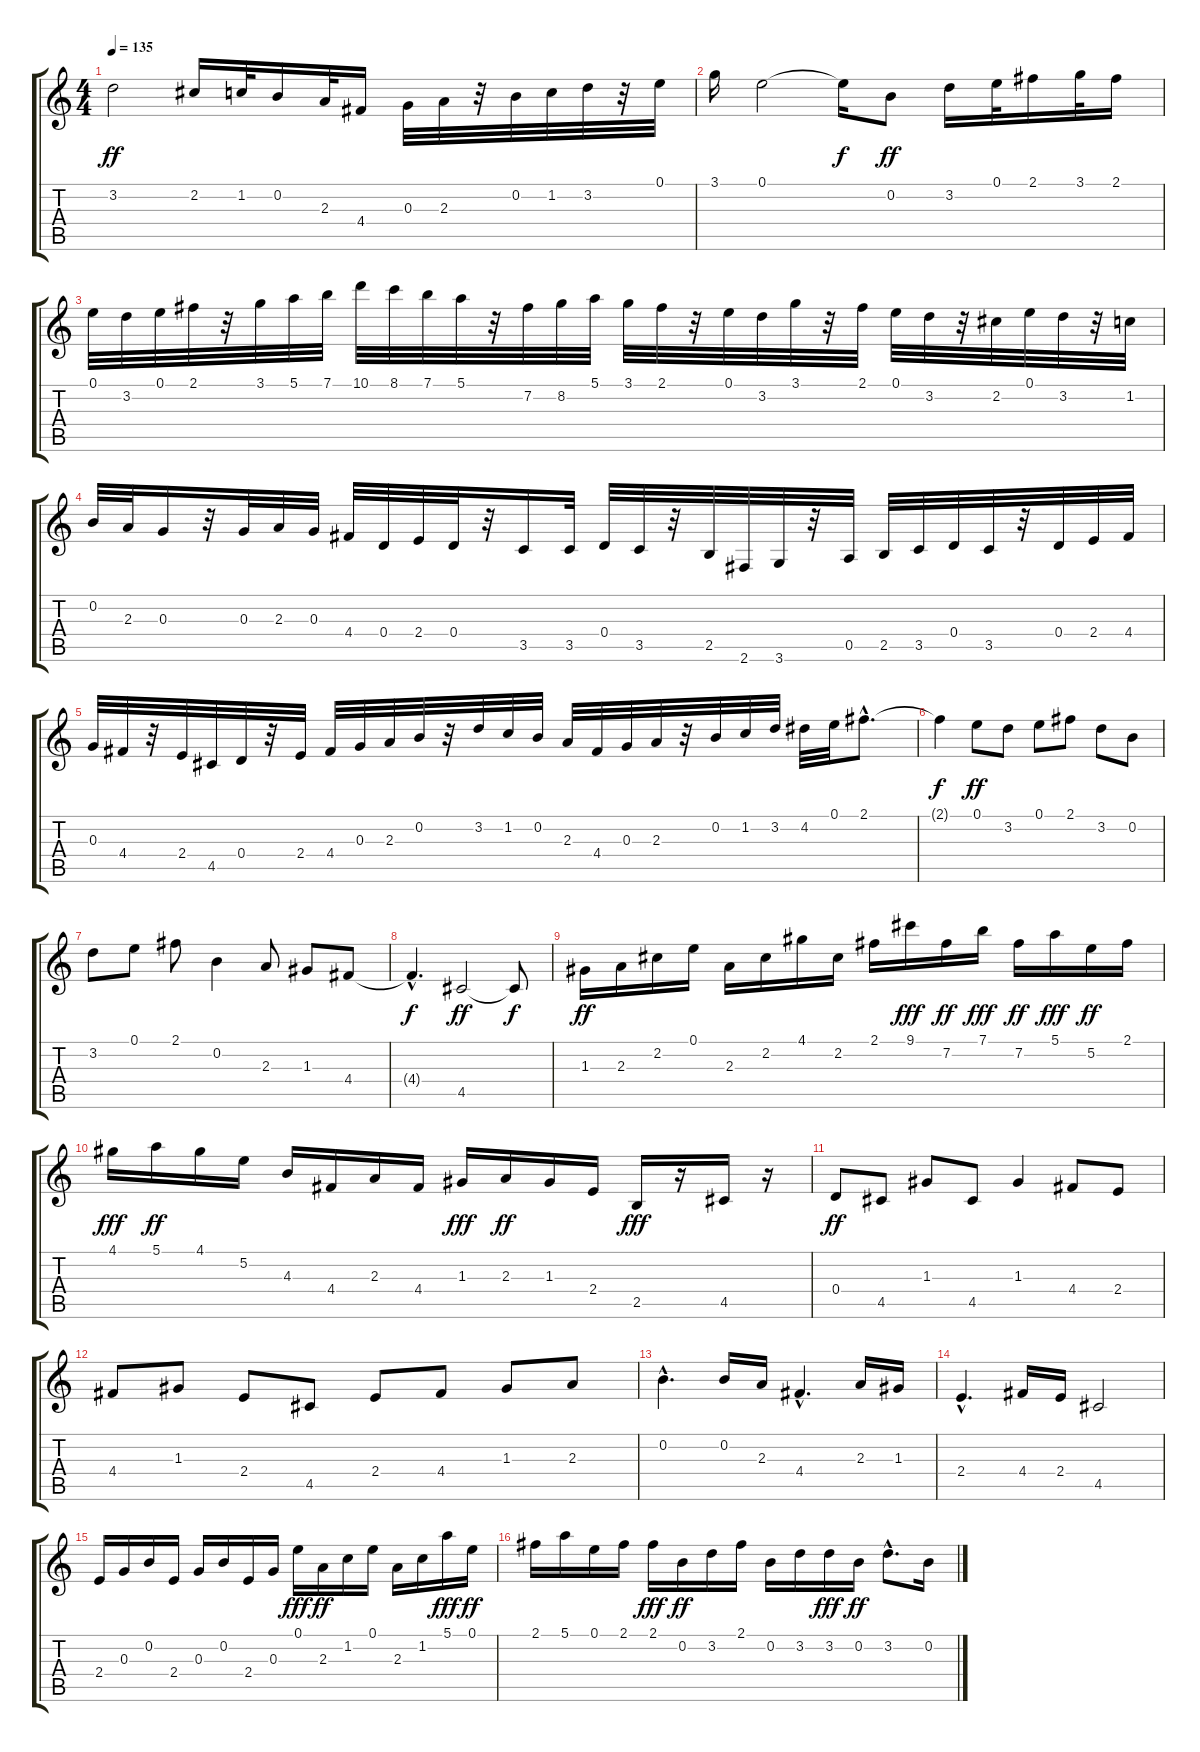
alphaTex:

\track "" {instrument acousticguitarnylon}
\staff {score tabs}
\tuning (E4 B3 G3 D3 A2 E2) {hide}
\ts (4 4)
\tempo 135
\clef g2
\ks c
3.2.2{dy ff} 2.2.16 1.2.32 0.2.16 2.3.32 4.4.16 0.3.32 2.3.32 r.32 0.2.32 1.2.32 3.2.32 r.32 0.1.32 |
3.1.16 0.1.2 0.1{t}.16{dy f} 0.2.8{dy ff} 3.2.16 0.1.32 2.1.16 3.1.32 2.1.16 |
0.1.32 3.2.32 0.1.32 2.1.32 r.32 3.1.32 5.1.32 7.1.32 10.1.32 8.1.32 7.1.32 5.1.32 r.32 7.2.32 8.2.32 5.1.32 3.1.32 2.1.32 r.32 0.1.32 3.2.32 3.1.32 r.32 2.1.32 0.1.32 3.2.32 r.32 2.2.32 0.1.32 3.2.32 r.32 1.2.32 |
0.2.32 2.3.32 0.3.16 r.32 0.3.32 2.3.32 0.3.32 4.4.32 0.4.32 2.4.32 0.4.32 r.32 3.5.16 3.5.32 0.4.32 3.5.32 r.32 2.5.32 2.6.32 3.6.32 r.32 0.5.32 2.5.32 3.5.32 0.4.32 3.5.32 r.32 0.4.32 2.4.32 4.4.32 |
0.3.32 4.4.32 r.32 2.4.32 4.5.32 0.4.32 r.32 2.4.32 4.4.32 0.3.32 2.3.32 0.2.32 r.32 3.2.32 1.2.32 0.2.32 2.3.32 4.4.32 0.3.32 2.3.32 r.32 0.2.32 1.2.32 3.2.32 4.2.32 0.1.32 2.1{hac}.8{d} |
2.1{t}.4{dy f} 0.1.8{dy ff} 3.2.8 0.1.8 2.1.8 3.2.8 0.2.8 |
3.2.8 0.1.8 2.1.8 0.2.4 2.3.8 1.3.8 4.4.8 |
4.4{hac t}.4{d dy f} 4.5.2{dy ff} 4.5{t}.8{dy f} |
1.3.16{dy ff} 2.3.16 2.2.16 0.1.16 2.3.16 2.2.16 4.1.16 2.2.16 2.1.16 9.1.16{dy fff} 7.2.16{dy ff} 7.1.16{dy fff} 7.2.16{dy ff} 5.1.16{dy fff} 5.2.16{dy ff} 2.1.16 |
4.1.16{dy fff} 5.1.16{dy ff} 4.1.16 5.2.16 4.3.16 4.4.16 2.3.16 4.4.16 1.3.16{dy fff} 2.3.16{dy ff} 1.3.16 2.4.16 2.5.16{dy fff} r.16 4.5.16 r.16 |
0.4.8{dy ff} 4.5.8 1.3.8 4.5.8 1.3.4 4.4.8 2.4.8 |
4.4.8 1.3.8 2.4.8 4.5.8 2.4.8 4.4.8 1.3.8 2.3.8 |
0.2{hac}.4{d} 0.2.16 2.3.16 4.4{hac}.4{d} 2.3.16 1.3.16 |
2.4{hac}.4{d} 4.4.16 2.4.16 4.5.2 |
2.4.16 0.3.16 0.2.16 2.4.16 0.3.16 0.2.16 2.4.16 0.3.16 0.1.16{dy fff} 2.3.16{dy ff} 1.2.16 0.1.16 2.3.16 1.2.16 5.1.16{dy fff} 0.1.16{dy ff} |
2.1.16 5.1.16 0.1.16 2.1.16 2.1.16{dy fff} 0.2.16{dy ff} 3.2.16 2.1.16 0.2.16 3.2.16 3.2.16{dy fff} 0.2.16{dy ff} 3.2{hac}.8{d} 0.2.16
